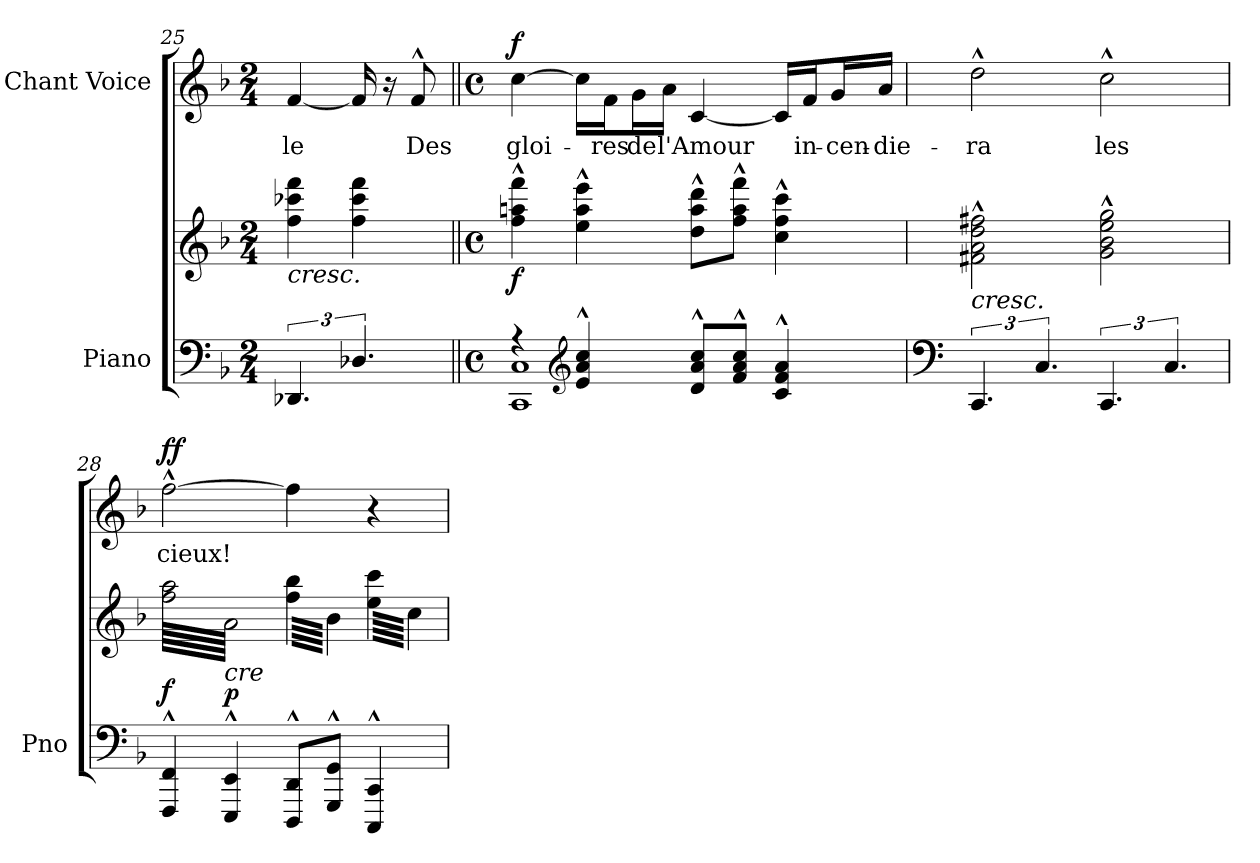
**kern	**kern	**dynam	**kern	**text	**dynam
*part2	*part2	*part2	*part1	*part1	*part1
*staff3	*staff2	*staff2/3	*staff1	*staff1	*staff1
*I"Piano	*	*	*I"Chant Voice	*	*
*I'Pno	*	*	*	*	*
*clefF4	*clefG2	*	*clefG2	*	*
*k[b-]	*k[b-]	*	*k[b-]	*	*
*M2/4	*M2/4	*	*M2/4	*	*
=25	=25	=25	=25	=25	=25
!	!LO:TX:b:i:t=cresc.	!	!	!	!
!	!	!	!	!LO:LY:b	!
6.DD-X/	4ff\ 4ccc-X\ 4fff\	.	[4f/	-le	.
6.D-X/	4ff\ 4ccc-\ 4fff\	.	16f/]	.	.
.	.	.	16r	.	.
!	!	!	!	!LO:LY:b	!
.	.	.	8f^^/	Des	.
!!LO:LB:g=z
=26||	=26||	=26||	=26||	=26||	=26||
*M4/4	*M4/4	*	*M4/4	*	*
*met(c)	*met(c)	*	*met(c)	*	*
*^	*	*	*	*	*
!	!	!	!LO:DY:b	!	!LO:LY:b	!LO:DY:a
4r	1CC 1C	4ff\^^ 4aan\^^ 4fff\^^	f	[4cc\	gloi-	f
*clefG2	*	*	*	*	*	*
4e/^^ 4a/^^ 4cc/^^	.	4ee\^^ 4aa\^^ 4eee\^^	.	16cc\LL]	.	.
!	!	!	!	!	!LO:LY:b	!
.	.	.	.	16f\J	-res	.
!	!	!	!	!	!LO:LY:b	!
.	.	.	.	16g\L	de	.
!	!	!	!	!	!LO:LY:b	!
.	.	.	.	16a\JJ	l'Amour	.
8d/^^ 8a/^^ 8cc/^^L	.	8dd\^^ 8aa\^^ 8ddd\^^L	.	[4c/	.	.
8f/^^ 8a/^^ 8cc/^^J	.	8ff\^^ 8aa\^^ 8fff\^^J	.	.	.	.
4c/^^ 4f/^^ 4a/^^	.	4cc\^^ 4ff\^^ 4ccc\^^	.	16c/LL]	.	.
!	!	!	!	!	!LO:LY:b	!
.	.	.	.	16f/J	in-	.
!	!	!	!	!	!LO:LY:b	!
.	.	.	.	16g/L	-cen-	.
!	!	!	!	!	!LO:LY:b	!
.	.	.	.	16a/JJ	-die-	.
*v	*v	*	*	*	*	*
=27	=27	=27	=27	=27	=27
*clefF4	*	*	*	*	*
!	!LO:TX:b:i:t=cresc.	!	!	!	!
!	!	!	!	!LO:LY:b	!
6.CC/	2f#X\^^ 2a\^^ 2dd\^^ 2ff#X\^^	.	2dd^^\	-ra	.
6.C/	.	.	.	.	.
!	!	!	!	!LO:LY:b	!
6.CC/	2g\^^ 2b-\^^ 2ee\^^ 2gg\^^	.	2cc^^\	les	.
6.C/	.	.	.	.	.
=28	=28	=28	=28	=28	=28
!	!	!LO:DY:a=2	!	!LO:LY:b	!LO:DY:a
*	*tremolo	*	*	*	*
4FFF/^^ 4FF/^^	(>64ff\ 64aa\LLLL	f	[2ff^^\	cieux!	ff
.	64a\)	.	.	.	.
.	64ff\ 64aa\	.	.	.	.
.	64a\)	.	.	.	.
.	64ff\ 64aa\	.	.	.	.
.	64a\)	.	.	.	.
.	64ff\ 64aa\	.	.	.	.
.	64a\)	.	.	.	.
.	64ff\ 64aa\	.	.	.	.
.	64a\)	.	.	.	.
.	64ff\ 64aa\	.	.	.	.
.	64a\)	.	.	.	.
.	64ff\ 64aa\	.	.	.	.
.	64a\)	.	.	.	.
.	64ff\ 64aa\	.	.	.	.
.	64a\)	.	.	.	.
!	!LO:TX:b:i:t=cre	!	!	!	!
!	!	!LO:DY:a=2	!	!	!
4EEE/^^ 4EE/^^	64ff\ 64aa\	p	.	.	.
.	64a\)	.	.	.	.
.	64ff\ 64aa\	.	.	.	.
.	64a\)	.	.	.	.
.	64ff\ 64aa\	.	.	.	.
.	64a\)	.	.	.	.
.	64ff\ 64aa\	.	.	.	.
.	64a\)	.	.	.	.
.	64ff\ 64aa\	.	.	.	.
.	64a\)	.	.	.	.
.	64ff\ 64aa\	.	.	.	.
.	64a\)	.	.	.	.
.	64ff\ 64aa\	.	.	.	.
.	64a\)	.	.	.	.
.	64ff\ 64aa\	.	.	.	.
.	64a\)JJJJ	.	.	.	.
8DDD/^^ 8DD/^^L	(>64ff\ 64bb-\LLLL	.	4ff\]	.	.
.	64b-\)	.	.	.	.
.	64ff\ 64bb-\	.	.	.	.
.	64b-\)	.	.	.	.
.	64ff\ 64bb-\	.	.	.	.
.	64b-\)	.	.	.	.
.	64ff\ 64bb-\	.	.	.	.
.	64b-\)	.	.	.	.
8GGG/^^ 8GG/^^J	64ff\ 64bb-\	.	.	.	.
.	64b-\)	.	.	.	.
.	64ff\ 64bb-\	.	.	.	.
.	64b-\)	.	.	.	.
.	64ff\ 64bb-\	.	.	.	.
.	64b-\)	.	.	.	.
.	64ff\ 64bb-\	.	.	.	.
.	64b-\)JJJJ	.	.	.	.
4CCC/^^ 4CC/^^	(>64ee\ 64ccc\LLLL	.	4r	.	.
.	64cc\)	.	.	.	.
.	64ee\ 64ccc\	.	.	.	.
.	64cc\)	.	.	.	.
.	64ee\ 64ccc\	.	.	.	.
.	64cc\)	.	.	.	.
.	64ee\ 64ccc\	.	.	.	.
.	64cc\)	.	.	.	.
.	64ee\ 64ccc\	.	.	.	.
.	64cc\)	.	.	.	.
.	64ee\ 64ccc\	.	.	.	.
.	64cc\)	.	.	.	.
.	64ee\ 64ccc\	.	.	.	.
.	64cc\)	.	.	.	.
.	64ee\ 64ccc\	.	.	.	.
.	64cc\)JJJJ	.	.	.	.
*	*Xtremolo	*	*	*	*
.	.	.	.	.	.
.	.	.	.	.	.
.	.	.	.	.	.
.	.	.	.	.	.
.	.	.	.	.	.
.	.	.	.	.	.
.	.	.	.	.	.
.	.	.	.	.	.
=	=	=	=	=	=
*-	*-	*-	*-	*-	*-
